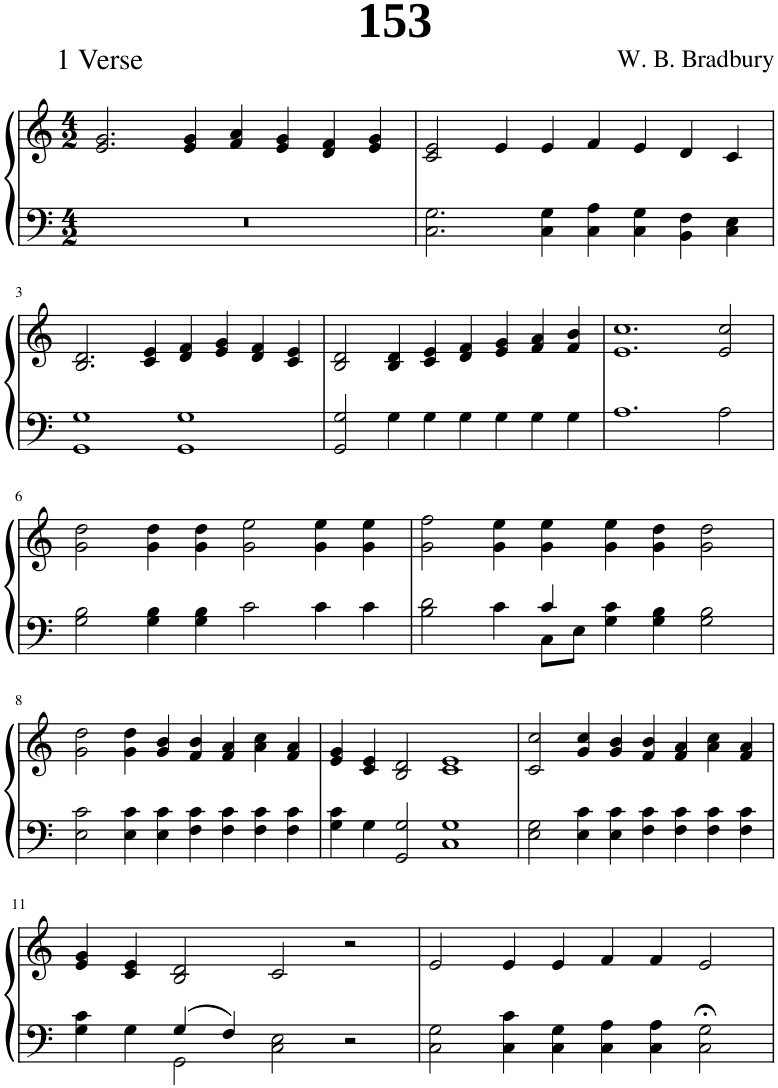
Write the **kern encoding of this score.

**kern	**kern
*part1	*part1
*staff2	*staff1
*I"Piano	*
*I'Pno.	*
*clefF4	*clefG2
*k[]	*k[]
*M4/2	*M4/2
=1	=1
0r	2.e/ 2.g/
.	4e/ 4g/
.	4f/ 4a/
.	4e/ 4g/
.	4d/ 4f/
.	4e/ 4g/
=2	=2
2.C\ 2.G\	2c/ 2e/
.	4e/
4C\ 4G\	4e/
4C\ 4A\	4f/
4C\ 4G\	4e/
4BB\ 4F\	4d/
4C\ 4E\	4c/
!!LO:LB:g=z
=3	=3
1GG 1G	2.B/ 2.d/
.	4c/ 4e/
1GG 1G	4d/ 4f/
.	4e/ 4g/
.	4d/ 4f/
.	4c/ 4e/
=4	=4
2GG/ 2G/	2B/ 2d/
4G\	4B/ 4d/
4G\	4c/ 4e/
4G\	4d/ 4f/
4G\	4e/ 4g/
4G\	4f/ 4a/
4G\	4f/ 4b/
=5	=5
1.A	1.e 1.cc
2A\	2e/ 2cc/
!!LO:LB:g=z
=6	=6
2G\ 2B\	2g\ 2dd\
4G\ 4B\	4g\ 4dd\
4G\ 4B\	4g\ 4dd\
2c\	2g\ 2ee\
4c\	4g\ 4ee\
4c\	4g\ 4ee\
=7	=7
*^	*
2B\ 2d\	2.ryy	2g\ 2ff\
4c\	.	4g\ 4ee\
4c/	8C\L	4g\ 4ee\
.	8E\J	.
4G\ 4c\	1ryy	4g\ 4ee\
4G\ 4B\	.	4g\ 4dd\
2G\ 2B\	.	2g\ 2dd\
*v	*v	*
!!LO:LB:g=z
=8	=8
2E\ 2c\	2g\ 2dd\
4E\ 4c\	4g\ 4dd\
4E\ 4c\	4g/ 4b/
4F\ 4c\	4f/ 4b/
4F\ 4c\	4f/ 4a/
4F\ 4c\	4a\ 4cc\
4F\ 4c\	4f/ 4a/
=9	=9
4G\ 4c\	4e/ 4g/
4G\	4c/ 4e/
2GG/ 2G/	2B/ 2d/
1C 1G	1c 1e
=10	=10
2E\ 2G\	2c/ 2cc/
4E\ 4c\	4g/ 4cc/
4E\ 4c\	4g/ 4b/
4F\ 4c\	4f/ 4b/
4F\ 4c\	4f/ 4a/
4F\ 4c\	4a\ 4cc\
4F\ 4c\	4f/ 4a/
!!LO:LB:g=z
=11	=11
*^	*
4G\ 4c\	2ryy	4e/ 4g/
4G\	.	4c/ 4e/
4G/	2GG\	2B/ 2d/
4F/	.	.
2C\ 2E\	1ryy	2c/
2r	.	2r
*v	*v	*
=12	=12
2C\ 2G\	2e/
4C\ 4c\	4e/
4C\ 4G\	4e/
4C\ 4A\	4f/
4C\ 4A\	4f/
2C\;< 2G\;<	2e/
=	=
*-	*-
